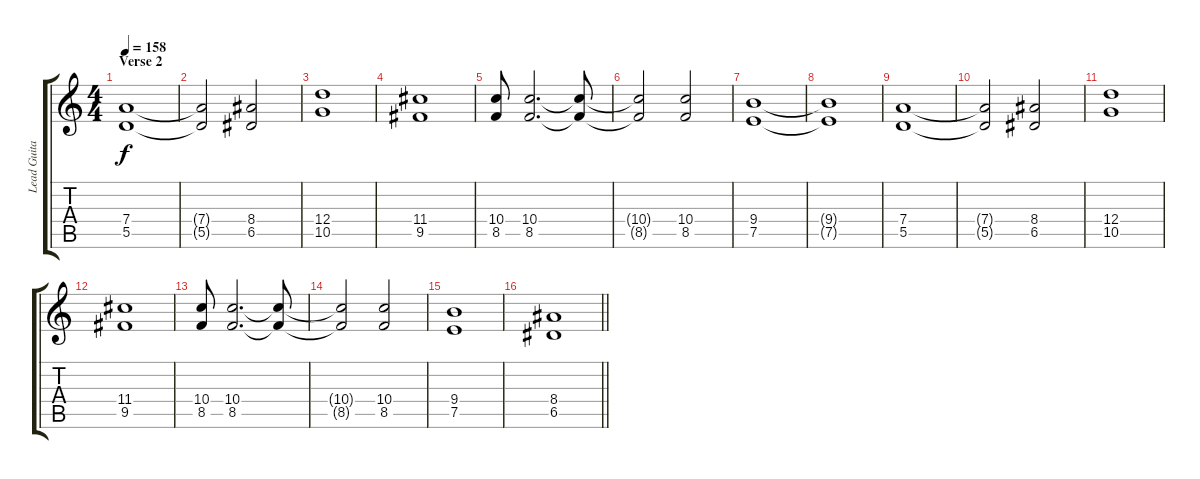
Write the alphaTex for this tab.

\track ("Lead Guitar" "Lead Guita") {instrument overdrivenguitar}
\staff {score tabs}
\tuning (E4 B3 G3 D3 A2 D2) {hide}
\ts (4 4)
\section ("" "Verse 2")
\tempo 158
\clef g2
\ks c
(7.4 5.5).1{dy f} |
(7.4{t} 5.5{t}).2 (8.4 6.5).2 |
(12.4 10.5).1 |
(11.4 9.5).1 |
(10.4 8.5).8 (10.4 8.5).2{d} (10.4{t} 8.5{t}).8 |
(10.4{t} 8.5{t}).2 (10.4 8.5).2 |
(9.4 7.5).1 |
(9.4{t} 7.5{t}).1 |
(7.4 5.5).1 |
(7.4{t} 5.5{t}).2 (8.4 6.5).2 |
(12.4 10.5).1 |
(11.4 9.5).1 |
(10.4 8.5).8 (10.4 8.5).2{d} (10.4{t} 8.5{t}).8 |
(10.4{t} 8.5{t}).2 (10.4 8.5).2 |
(9.4 7.5).1 |
\barLineRight lightlight
(8.4 6.5).1
